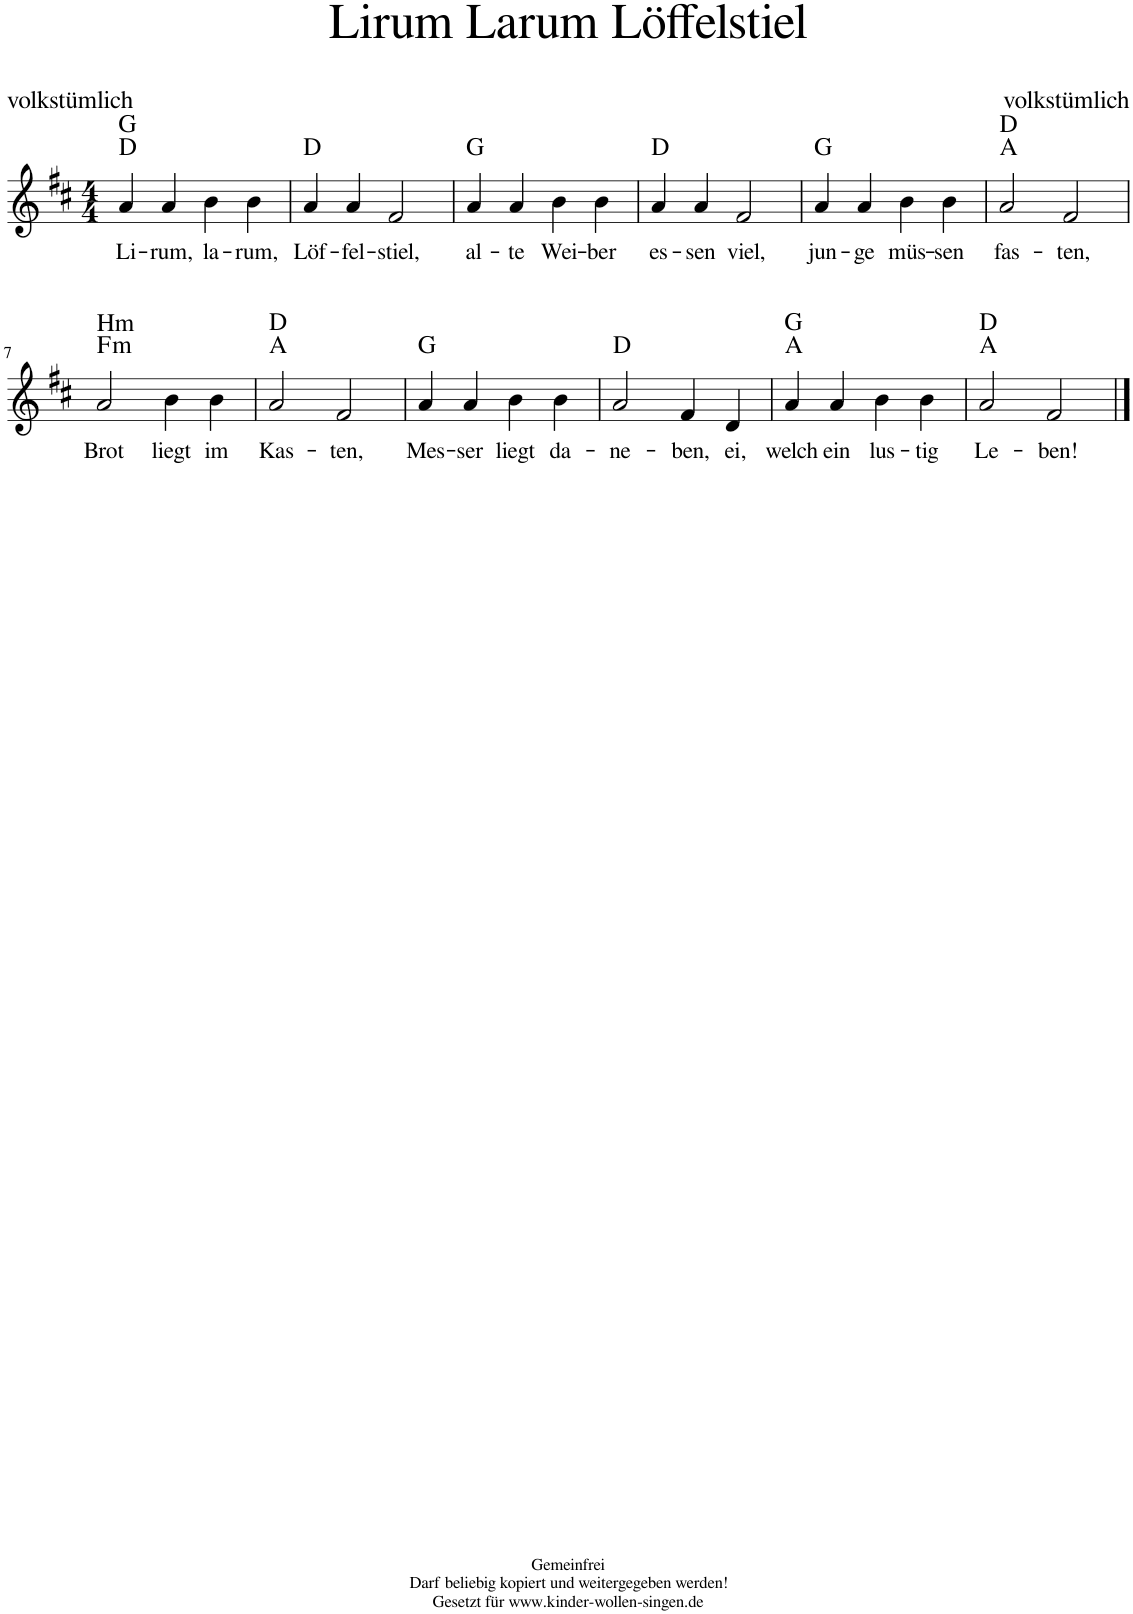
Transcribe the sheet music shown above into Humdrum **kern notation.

**kern	**text	**harte
*part1	*part1	*part1
*staff1	*staff1	*
*I"Voice	*	*
*clefG2	*	*
*k[f#c#]	*	*
*M4/4	*	*
=1	=1	=1
!	!LO:LY:b	!
4a/	Li-	D:maj G:maj
!	!LO:LY:b	!
4a/	-rum,	.
!	!LO:LY:b	!
4b\	la-	.
!	!LO:LY:b	!
4b\	-rum,	.
=2	=2	=2
!	!LO:LY:b	!
4a/	Löf-	D:maj
!	!LO:LY:b	!
4a/	-fel-	.
!	!LO:LY:b	!
2f#/	-stiel,	.
=3	=3	=3
!	!LO:LY:b	!
4a/	al-	G:maj
!	!LO:LY:b	!
4a/	-te	.
!	!LO:LY:b	!
4b\	Wei-	.
!	!LO:LY:b	!
4b\	-ber	.
=4	=4	=4
!	!LO:LY:b	!
4a/	es-	D:maj
!	!LO:LY:b	!
4a/	-sen	.
!	!LO:LY:b	!
2f#/	viel,	.
=5	=5	=5
!	!LO:LY:b	!
4a/	jun-	G:maj
!	!LO:LY:b	!
4a/	-ge	.
!	!LO:LY:b	!
4b\	müs-	.
!	!LO:LY:b	!
4b\	-sen	.
=6	=6	=6
!	!LO:LY:b	!
2a/	fas-	A:maj D:maj
!	!LO:LY:b	!
2f#/	-ten,	.
!!LO:LB:g=z
=7	=7	=7
!	!LO:LY:b	!LO:H:n=1:kt=m
!	!	!LO:H:n=2:kt=Hm
2a/	Brot	F:min N
!	!LO:LY:b	!
4b\	liegt	.
!	!LO:LY:b	!
4b\	im	.
=8	=8	=8
!	!LO:LY:b	!
2a/	Kas-	A:maj D:maj
!	!LO:LY:b	!
2f#/	-ten,	.
=9	=9	=9
!	!LO:LY:b	!
4a/	Mes-	G:maj
!	!LO:LY:b	!
4a/	-ser	.
!	!LO:LY:b	!
4b\	liegt	.
!	!LO:LY:b	!
4b\	da-	.
=10	=10	=10
!	!LO:LY:b	!
2a/	-ne-	D:maj
!	!LO:LY:b	!
4f#/	-ben,	.
!	!LO:LY:b	!
4d/	ei,	.
=11	=11	=11
!	!LO:LY:b	!
4a/	welch	A:maj G:maj
!	!LO:LY:b	!
4a/	ein	.
!	!LO:LY:b	!
4b\	lus-	.
!	!LO:LY:b	!
4b\	-tig	.
=12	=12	=12
!	!LO:LY:b	!
2a/	Le-	A:maj D:maj
!	!LO:LY:b	!
2f#/	-ben!	.
==	==	==
*-	*-	*-
